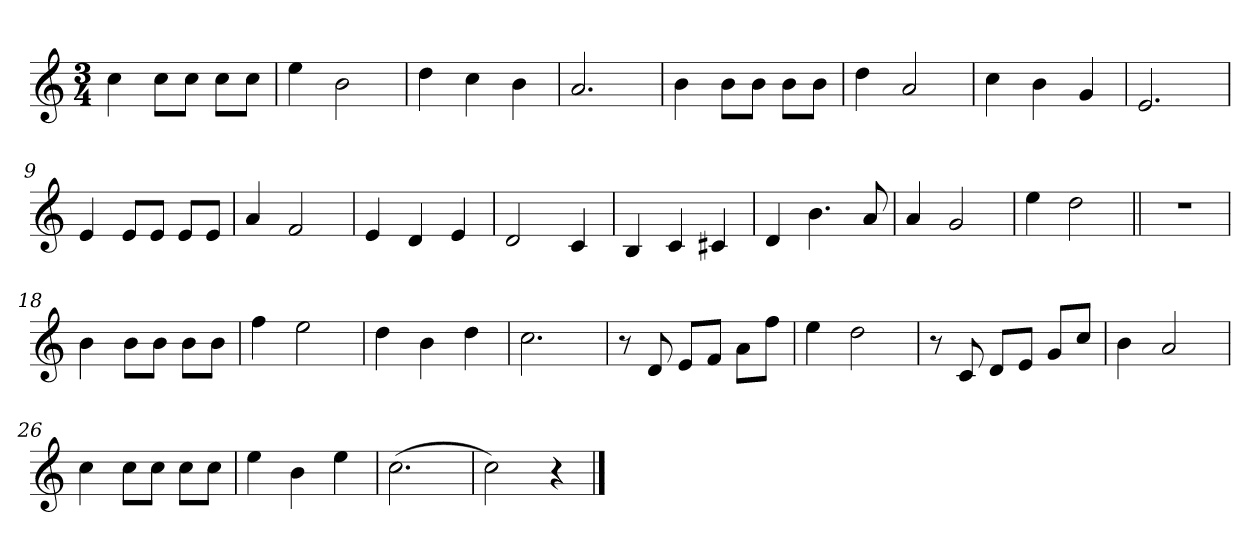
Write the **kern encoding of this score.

**kern
*part1
*staff1
*clefG2
*k[]
*C:
*M3/4
=1
4cc\
8cc\L
8cc\J
8cc\L
8cc\J
=2
4ee\
2b\
=3
4dd\
4cc\
4b\
=4
2.a/
=5
4b\
8b\L
8b\J
8b\L
8b\J
=6
4dd\
2a/
=7
4cc\
4b\
4g/
=8
2.e/
!!LO:LB:g=z
=9
4e/
8e/L
8e/J
8e/L
8e/J
=10
4a/
2f/
=11
4e/
4d/
4e/
=12
2d/
4c/
=13
4B/
4c/
4c#X/
=14
4d/
4.b\
8a/
=15
4a/
2g/
=16
4ee\
2dd\
!!LO:LB:g=z
=17||
2.r
=18
4b\
8b\L
8b\J
8b\L
8b\J
=19
4ff\
2ee\
=20
4dd\
4b\
4dd\
=21
2.cc\
=22
8r
8d/
8e/L
8f/J
8a\L
8ff\J
=23
4ee\
2dd\
=24
8r
8c/
8d/L
8e/J
8g/L
8cc/J
!!LO:LB:g=z
=25
4b\
2a/
=26
4cc\
8cc\L
8cc\J
8cc\L
8cc\J
=27
4ee\
4b\
4ee\
=28
(>2.cc\
=29
2cc\)
4r
==
*-
